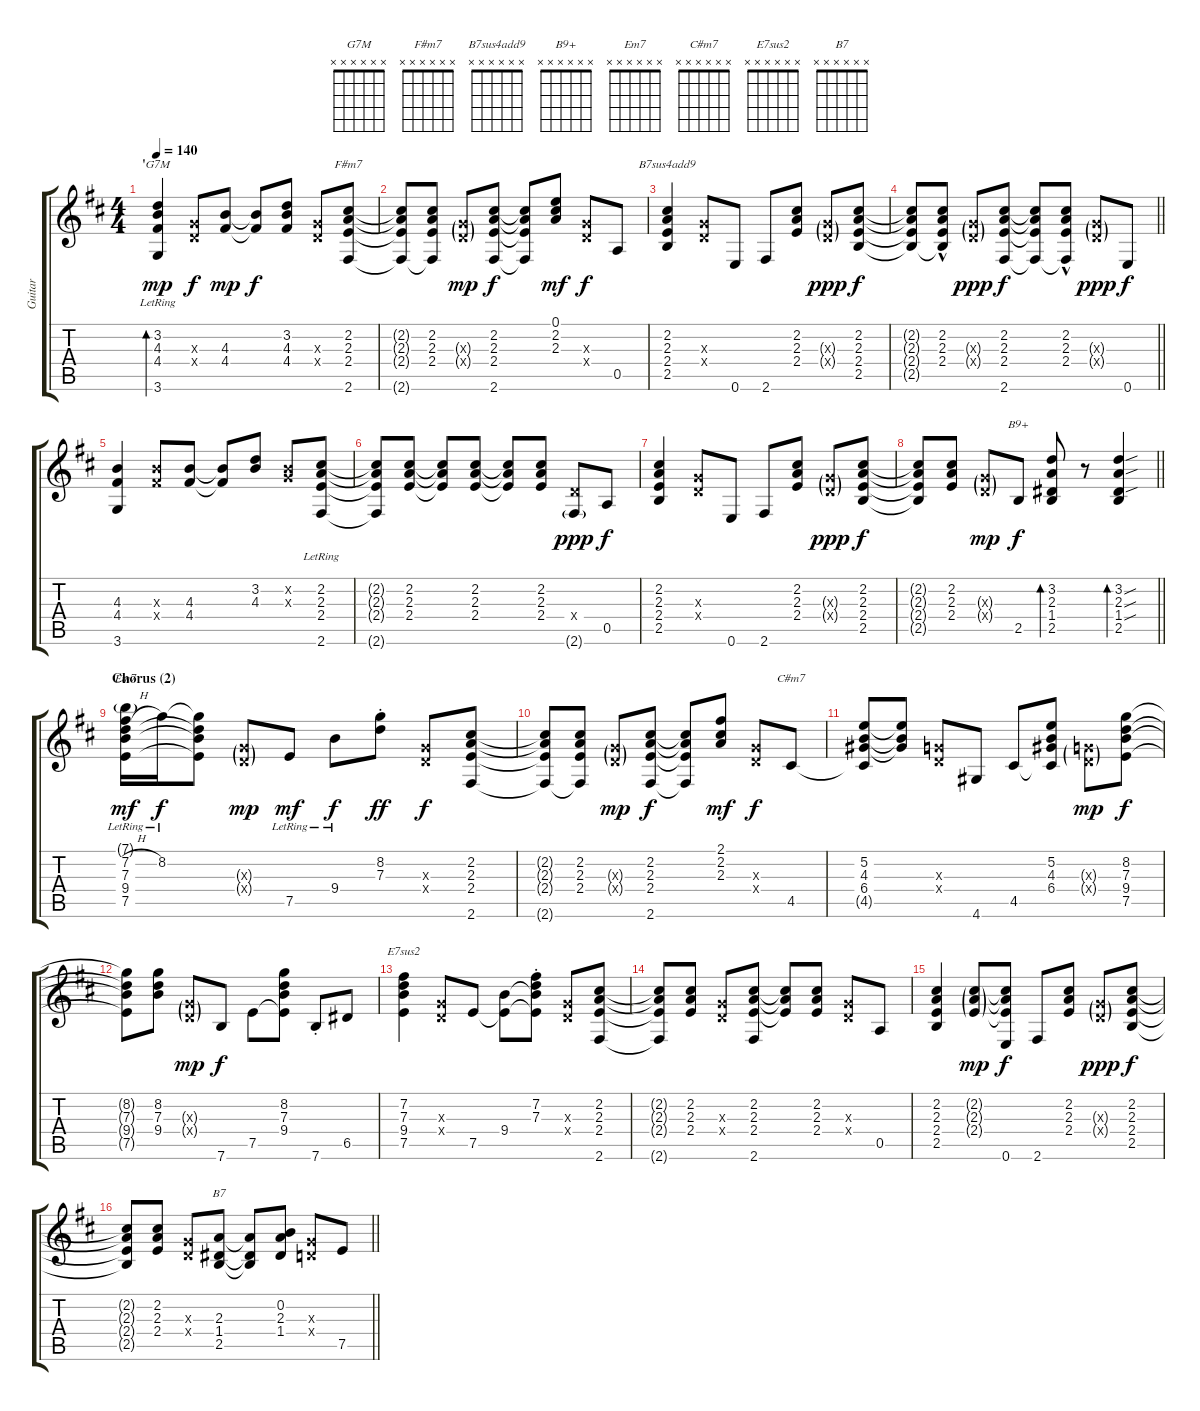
\track ("Guitar" "Guitar") {instrument electricguitarjazz}
\staff {score tabs}
\tuning (E4 B3 G3 D3 A2 E2) {hide}
\chord ("G7M" x x x x x x)
\chord ("F#m7" x x x x x x)
\chord ("B7sus4add9" x x x x x x)
\chord ("B9+" x x x x x x)
\chord ("Em7" x x x x x x)
\chord ("C#m7" x x x x x x)
\chord ("E7sus2" x x x x x x)
\chord ("B7" x x x x x x)
\ts (4 4)
\section ("" "'")
\tempo 140
\clef g2
\ks bminor
(3.2 4.3 4.4 3.6{lr}).4{bd 120 ch "G7M" dy mp} (0.3{x} 0.4{x}).8{dy f} (4.3 4.4).8{dy mp} (4.3{t} 4.4{t}).8{dy f} (3.2 4.3 4.4).8 (0.3{x} 0.4{x}).8 (2.2 2.3 2.4 2.6).8{ch "F#m7"} |
(2.2{t} 2.3{t} 2.4{t} 2.6{t}).8 (2.2 2.3 2.4 2.6{t}).8 (0.3{g x} 0.4{g x}).8{dy mp} (2.2 2.3 2.4 2.6).8{dy f} (2.2{t} 2.3{t} 2.4{t} 2.6{t}).8 (0.1 2.2 2.3).8{dy mf} (0.3{x} 0.4{x}).8{dy f} 0.5.8 |
(2.2 2.3 2.4 2.5).4{ch "B7sus4add9"} (0.3{x} 0.4{x}).8 0.6.8 2.6.8 (2.2 2.3 2.4).8 (0.3{g x} 0.4{g x}).8{dy ppp} (2.2 2.3 2.4 2.5).8{dy f} |
\barLineRight lightlight
(2.2{t} 2.3{t} 2.4{t} 2.5{t}).8 (2.2{hac} 2.3{hac} 2.4{hac} 2.5{t}).8 (0.3{g x} 0.4{g x}).8{dy ppp} (2.2 2.3 2.4 2.6).8{dy f} (2.2{t} 2.3{t} 2.4{t} 2.6{t}).8 (2.2{hac} 2.3{hac} 2.4{hac} 2.6{t}).8 (0.3{g x} 0.4{g x}).8{dy ppp} 0.6.8{dy f} |
(4.3 4.4 3.6).4 (4.3{x} 4.4{x}).8 (4.3 4.4).8 (4.3{t} 4.4{t}).8 (3.2 4.3).8 (0.2{x} 0.3{x}).8 (2.2 2.3 2.4 2.6{lr}).8 |
(2.2{t} 2.3{t} 2.4{t} 2.6{t}).8 (2.2 2.3 2.4).8 (2.2{t} 2.3{t} 2.4{t}).8 (2.2 2.3 2.4).8 (2.2{t} 2.3{t} 2.4{t}).8 (2.2 2.3 2.4).8 (0.4{x} 2.6{g}).8{dy ppp} 0.5.8{dy f} |
(2.2 2.3 2.4 2.5).4 (0.3{x} 0.4{x}).8 0.6.8 2.6.8 (2.2 2.3 2.4).8 (0.3{g x} 0.4{g x}).8{dy ppp} (2.2 2.3 2.4 2.5).8{dy f} |
\barLineRight lightlight
(2.2{t} 2.3{t} 2.4{t} 2.5{t}).8 (2.2 2.3 2.4).8 (0.3{g x} 0.4{g x}).8{dy mp} 2.5.8{ch "B9+" dy f} (3.2 2.3 1.4 2.5).8{bd 120} r.8 (3.2{sou} 2.3{sou} 1.4{sou} 2.5).4{bd 120} |
\section ("" "Chorus (2)")
(7.1{g} 7.2{h} 7.3{lr} 9.4{lr} 7.5{lr}).16{ch "Em7" dy mf} 8.2{lr}.16{dy f} (8.2{t} 7.3{t} 9.4{t} 7.5{t}).8 (0.3{g x} 0.4{g x}).8{dy mp} 7.5{lr}.8{dy mf} 9.4{lr}.8{dy f} (8.2{st} 7.3{st}).8{dy ff} (0.3{x} 0.4{x}).8{dy f} (2.2 2.3 2.4 2.6).8 |
(2.2{t} 2.3{t} 2.4{t} 2.6{t}).8 (2.2 2.3 2.4 2.6{t}).8 (0.3{g x} 0.4{g x}).8{dy mp} (2.2 2.3 2.4 2.6).8{dy f} (2.2{t} 2.3{t} 2.4{t} 2.6{t}).8 (2.1 2.2 2.3).8{dy mf} (0.3{x} 0.4{x}).8{dy f} 4.5.8{ch "C#m7"} |
(5.2 4.3 6.4 4.5{t}).8 (5.2{t} 4.3{t} 6.4{t}).8 (0.3{x} 0.4{x}).8 4.6.8 4.5.8 (5.2 4.3 6.4 4.5{t}).8 (0.3{g x} 0.4{g x}).8{dy mp} (8.2 7.3 9.4 7.5).8{dy f} |
(8.2{t} 7.3{t} 9.4{t} 7.5{t}).8 (8.2 7.3 9.4).8 (0.3{g x} 0.4{g x}).8{dy mp} 7.6.8{dy f} 7.5.8 (8.2 7.3 9.4 7.5{t}).8 7.6{st}.8 6.5.8 |
(7.2 7.3 9.4 7.5).4{ch "E7sus2"} (0.3{x} 0.4{x}).8 7.5.8 (9.4 7.5{t}).8 (7.2{st} 7.3{st} 9.4{t} 7.5{t}).8 (0.3{x} 0.4{x}).8 (2.2 2.3 2.4 2.6).8 |
(2.2{t} 2.3{t} 2.4{t} 2.6{t}).8 (2.2 2.3 2.4).8 (0.3{x} 0.4{x}).8 (2.2 2.3 2.4 2.6).8 (2.2{t} 2.3{t} 2.4{t}).8 (2.2 2.3 2.4).8 (0.3{x} 0.4{x}).8 0.5.8 |
(2.2 2.3 2.4 2.5).4 (2.2{g} 2.3{g} 2.4{g}).8{dy mp} (2.2{t} 2.3{t} 2.4{t} 0.6).8{dy f} 2.6.8 (2.2 2.3 2.4).8 (0.3{g x} 0.4{g x}).8{dy ppp} (2.2 2.3 2.4 2.5).8{dy f} |
\barLineRight lightlight
(2.2{t} 2.3{t} 2.4{t} 2.5{t}).8 (2.2 2.3 2.4).8 (0.3{x} 0.4{x}).8 (2.3 1.4 2.5).8{ch "B7"} (2.3{t} 1.4{t} 2.5{t}).8 (0.2 2.3 1.4).8 (0.3{x} 0.4{x}).8 7.5.8
